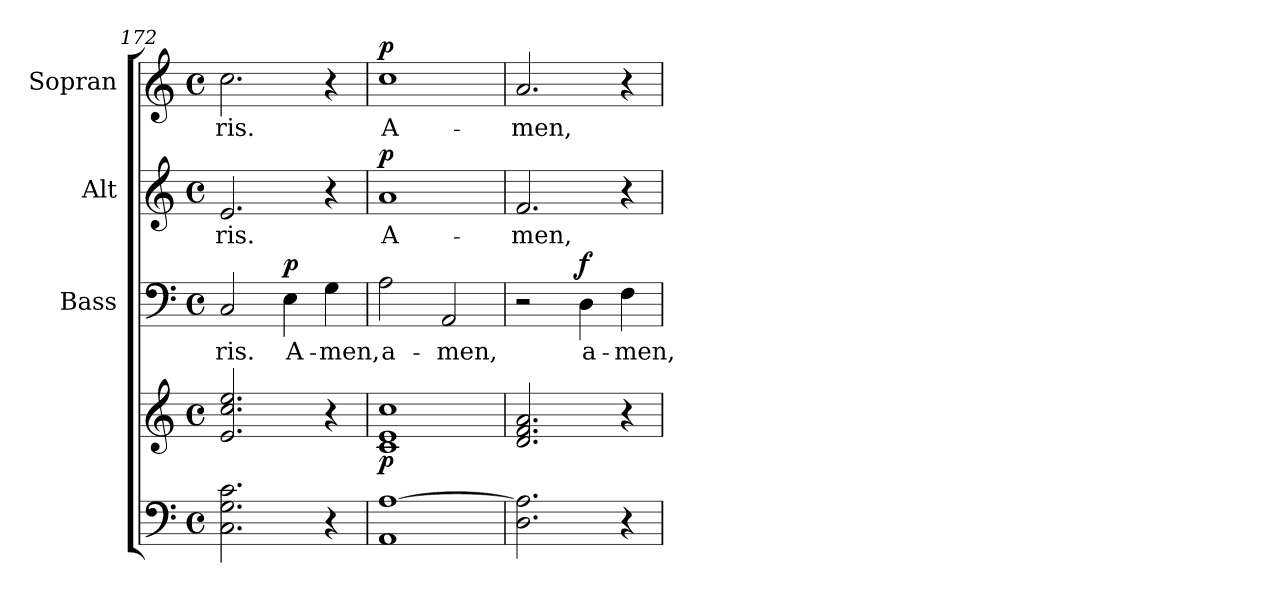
**kern	**kern	**dynam	**kern	**text	**dynam	**kern	**text	**dynam	**kern	**text	**dynam
*part4	*part4	*part4	*part3	*part3	*part3	*part2	*part2	*part2	*part1	*part1	*part1
*staff5	*staff4	*staff4/5	*staff3	*staff3	*staff3	*staff2	*staff2	*staff2	*staff1	*staff1	*staff1
*	*	*	*I"Bass	*	*	*I"Alt	*	*	*I"Sopran	*	*
*	*	*	*I'B.	*	*	*I'A	*	*	*I'S	*	*
*clefF4	*clefG2	*	*clefF4	*	*	*clefG2	*	*	*clefG2	*	*
*k[]	*k[]	*	*k[]	*	*	*k[]	*	*	*k[]	*	*
*C:	*C:	*	*C:	*	*	*C:	*	*	*C:	*	*
*M4/4	*M4/4	*	*M4/4	*	*	*M4/4	*	*	*M4/4	*	*
*met(c)	*met(c)	*	*met(c)	*	*	*met(c)	*	*	*met(c)	*	*
=172	=172	=172	=172	=172	=172	=172	=172	=172	=172	=172	=172
!	!	!	!	!LO:LY:b	!	!	!LO:LY:b	!	!	!LO:LY:b	!
2.C\ 2.G\ 2.c\	2.e/ 2.cc/ 2.ee/	.	2C/	-ris.	.	2.e/	-ris.	.	2.cc\	-ris.	.
!	!	!	!	!LO:LY:b	!LO:DY:a	!	!	!	!	!	!
.	.	.	4E\	A-	p	.	.	.	.	.	.
!	!	!	!	!LO:LY:b	!	!	!	!	!	!	!
4r	4r	.	4G\	-men,	.	4r	.	.	4r	.	.
=173	=173	=173	=173	=173	=173	=173	=173	=173	=173	=173	=173
!	!	!LO:DY:b	!	!LO:LY:b	!	!	!LO:LY:b	!LO:DY:a	!	!LO:LY:b	!LO:DY:a
1AA [1A	1c 1e 1cc	p	2A\	a-	.	1a	A-	p	1cc	A-	p
!	!	!	!	!LO:LY:b	!	!	!	!	!	!	!
.	.	.	2AA/	-men,	.	.	.	.	.	.	.
=174	=174	=174	=174	=174	=174	=174	=174	=174	=174	=174	=174
!	!	!	!	!	!	!	!LO:LY:b	!	!	!LO:LY:b	!
2.D\ 2.A\]	2.d/ 2.f/ 2.a/	.	2r	.	.	2.f/	-men,	.	2.a/	-men,	.
!	!	!	!	!LO:LY:b	!LO:DY:a	!	!	!	!	!	!
.	.	.	4D\	a-	f	.	.	.	.	.	.
!	!	!	!	!LO:LY:b	!	!	!	!	!	!	!
4r	4r	.	4F\	-men,	.	4r	.	.	4r	.	.
=	=	=	=	=	=	=	=	=	=	=	=
*-	*-	*-	*-	*-	*-	*-	*-	*-	*-	*-	*-
